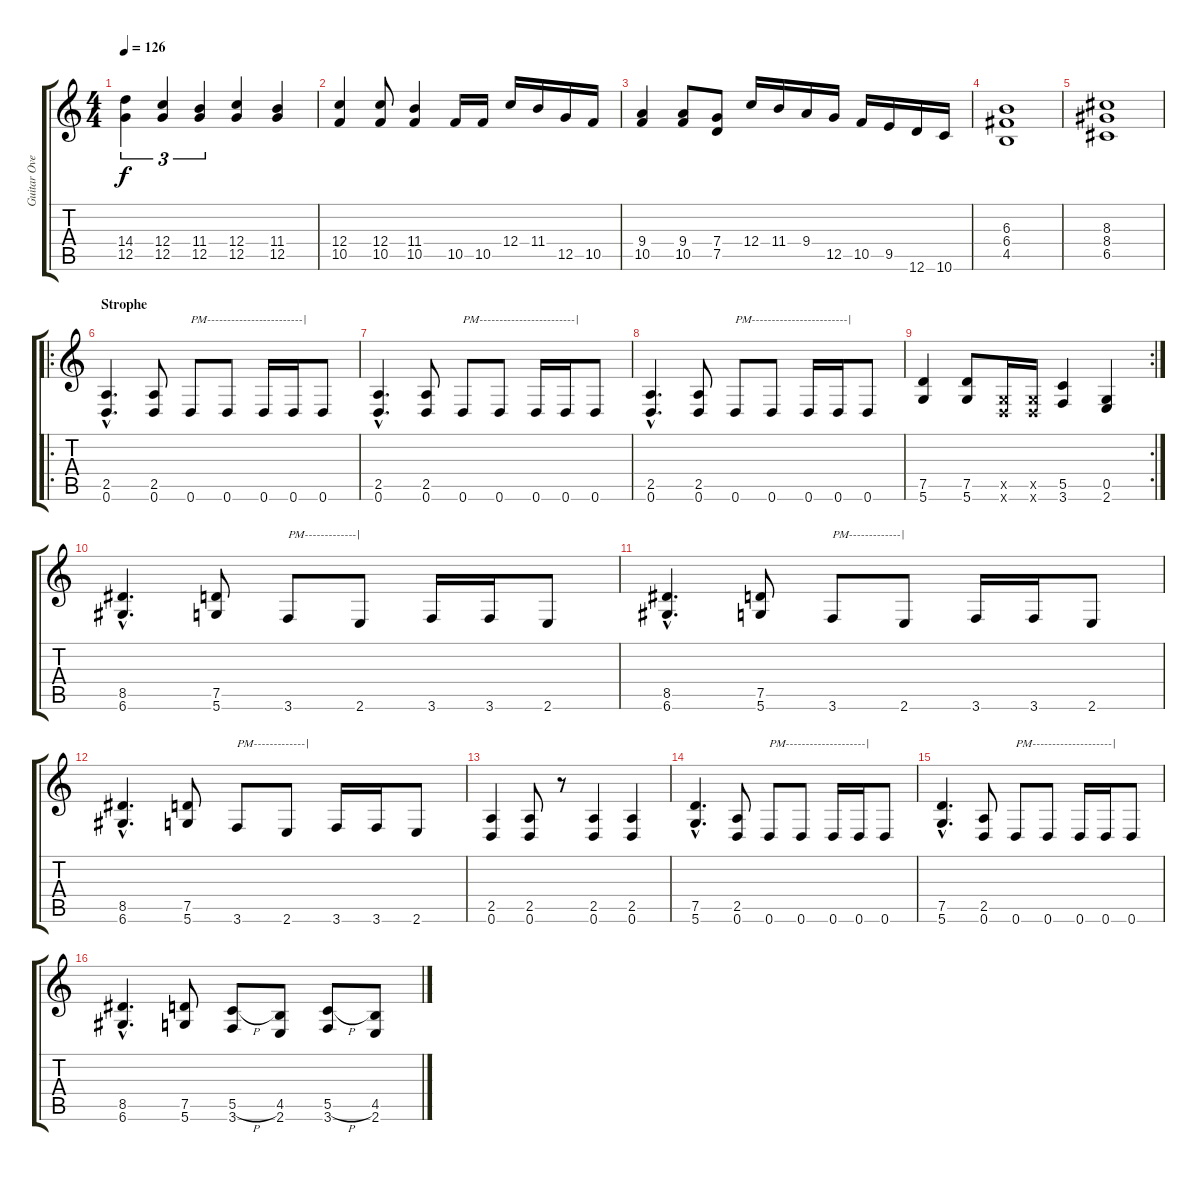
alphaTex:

\track ("Guitar Overdubs" "Guitar Ove") {instrument overdrivenguitar}
\staff {score tabs}
\tuning (D4 A3 F3 C3 G2 D2) {hide}
\ts (4 4)
\tempo 126
\clef g2
\ks c
(14.4 12.5).4{tu (3 2) dy f} (12.4 12.5).4{tu (3 2)} (11.4 12.5).4{tu (3 2)} (12.4 12.5).4 (11.4 12.5).4 |
(12.4 10.5).4 (12.4 10.5).8 (11.4 10.5).4 10.5.16 10.5.16 12.4.16 11.4.16 12.5.16 10.5.16 |
(9.4 10.5).4 (9.4 10.5).8 (7.4 7.5).8 12.4.16 11.4.16 9.4.16 12.5.16 10.5.16 9.5.16 12.6.16 10.6.16 |
(6.3 6.4 4.5).1 |
(8.3 8.4 6.5).1 |
\ro
\section ("" "Strophe")
(2.5{hac} 0.6{hac}).4{d} (2.5 0.6).8 0.6.8{txt "PM------------------------|"} 0.6.8 0.6.16 0.6.16 0.6.8 |
(2.5{hac} 0.6{hac}).4{d} (2.5 0.6).8 0.6.8{txt "PM------------------------|"} 0.6.8 0.6.16 0.6.16 0.6.8 |
(2.5{hac} 0.6{hac}).4{d} (2.5 0.6).8 0.6.8{txt "PM------------------------|"} 0.6.8 0.6.16 0.6.16 0.6.8 |
\rc 2
(7.5 5.6).4 (7.5 5.6).8 (0.5{x} 0.6{x}).16 (0.5{x} 0.6{x}).16 (5.5 3.6).4 (0.5 2.6).4 |
(8.5{hac} 6.6{hac}).4{d} (7.5 5.6).8 3.6.8{txt "PM-------------|"} 2.6.8 3.6.16 3.6.16 2.6.8 |
(8.5{hac} 6.6{hac}).4{d} (7.5 5.6).8 3.6.8{txt "PM-------------|"} 2.6.8 3.6.16 3.6.16 2.6.8 |
(8.5{hac} 6.6{hac}).4{d} (7.5 5.6).8 3.6.8{txt "PM-------------|"} 2.6.8 3.6.16 3.6.16 2.6.8 |
(2.5 0.6).4 (2.5 0.6).8 r.8 (2.5 0.6).4 (2.5 0.6).4 |
(7.5{hac} 5.6{hac}).4{d} (2.5 0.6).8 0.6.8{txt "PM--------------------|"} 0.6.8 0.6.16 0.6.16 0.6.8 |
(7.5{hac} 5.6{hac}).4{d} (2.5 0.6).8 0.6.8{txt "PM--------------------|"} 0.6.8 0.6.16 0.6.16 0.6.8 |
(8.5{hac} 6.6{hac}).4{d} (7.5 5.6).8 (5.5{h} 3.6).8 (4.5 2.6).8 (5.5{h} 3.6).8 (4.5 2.6).8
